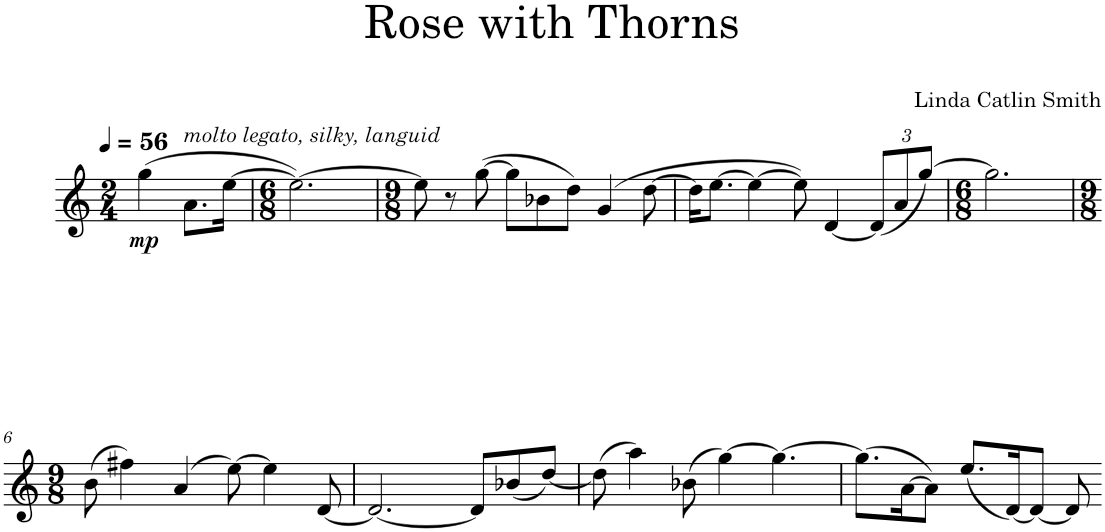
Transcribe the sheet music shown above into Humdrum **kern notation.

**kern	**dynam
*part1	*part1
*staff1	*staff1
*I"Violin	*
*I'Vln.	*
*clefG2	*
*k[]	*
*M2/4	*
*MM56	*
=1	=1
!	!LO:DY:b
(>4gg\	mp
!LO:TX:a:i:t=molto legato, silky, languid	!
8.a\L	.
[>16ee\Jk	.
=2	=2
*M6/8	*
2.ee\_)	.
=3	=3
*M9/8	*
8ee\]	.
8r	.
(>[>8gg\	.
8gg\L]	.
8b-X\	.
8dd\J)	.
(>4g/	.
[>8dd\	.
=4	=4
16dd\KL]	.
[>8.ee\J	.
4ee\_	.
8ee\])	.
[<4d/	.
*Xbrackettup	*
(<12d/L]	.
12a/	.
[>12gg/J)	.
=5	=5
*M6/8	*
2.gg\]	.
!!LO:LB:g=z
=6	=6
*M9/8	*
(>8b\	.
4ff#X\)	.
(>4a/	.
[>8ee\)	.
4ee\]	.
[<8d/	.
=7	=7
2.d/_	.
8d/L]	.
(<8b-X/	.
[<8dd/J)	.
=8	=8
(>8dd\]	.
4aa\)	.
(>8b-X\	.
[>4gg\)	.
4.gg\_	.
=9	=9
(>8.gg\L]	.
[>16a\K	.
8a\J])	.
(<8.ee/L	.
[<16d/K)	.
8d/J_	.
8d/]	.
=-	=-
*-	*-
